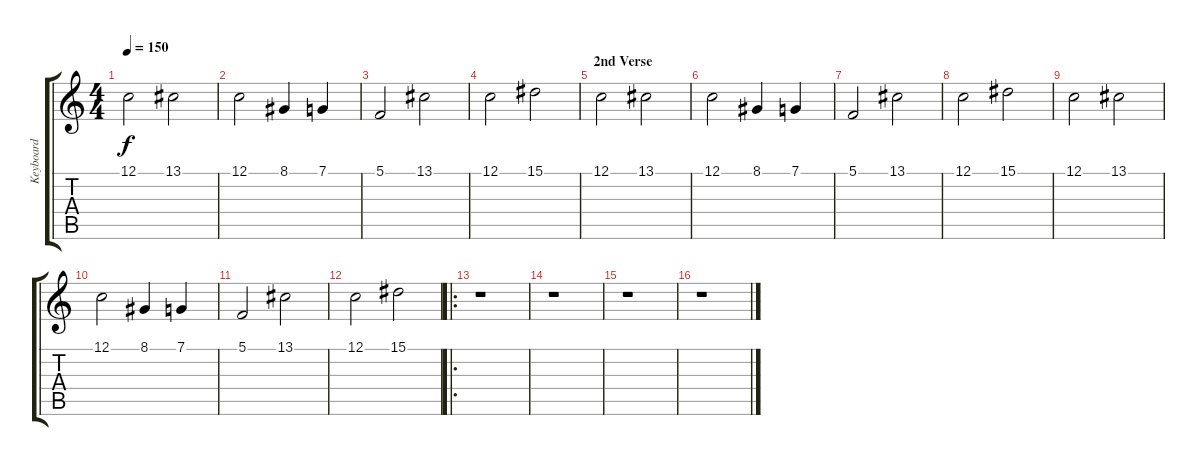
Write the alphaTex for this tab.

\track ("Keyboard" "Keyboard") {instrument tremolostrings}
\staff {score tabs}
\tuning (C4 G3 Eb3 Bb2 F2 C2) {hide}
\ts (4 4)
\tempo 150
\clef g2
\ks c
12.1.2{dy f volume 13} 13.1.2 |
12.1.2 8.1.4 7.1.4 |
5.1.2 13.1.2 |
12.1.2 15.1.2 |
\section ("" "2nd Verse")
12.1.2{volume 13} 13.1.2 |
12.1.2 8.1.4 7.1.4 |
5.1.2 13.1.2 |
12.1.2 15.1.2 |
12.1.2{volume 13} 13.1.2 |
12.1.2 8.1.4 7.1.4 |
5.1.2 13.1.2 |
12.1.2 15.1.2 |
\ro
r.1 |
r.1 |
r.1 |
r.1
